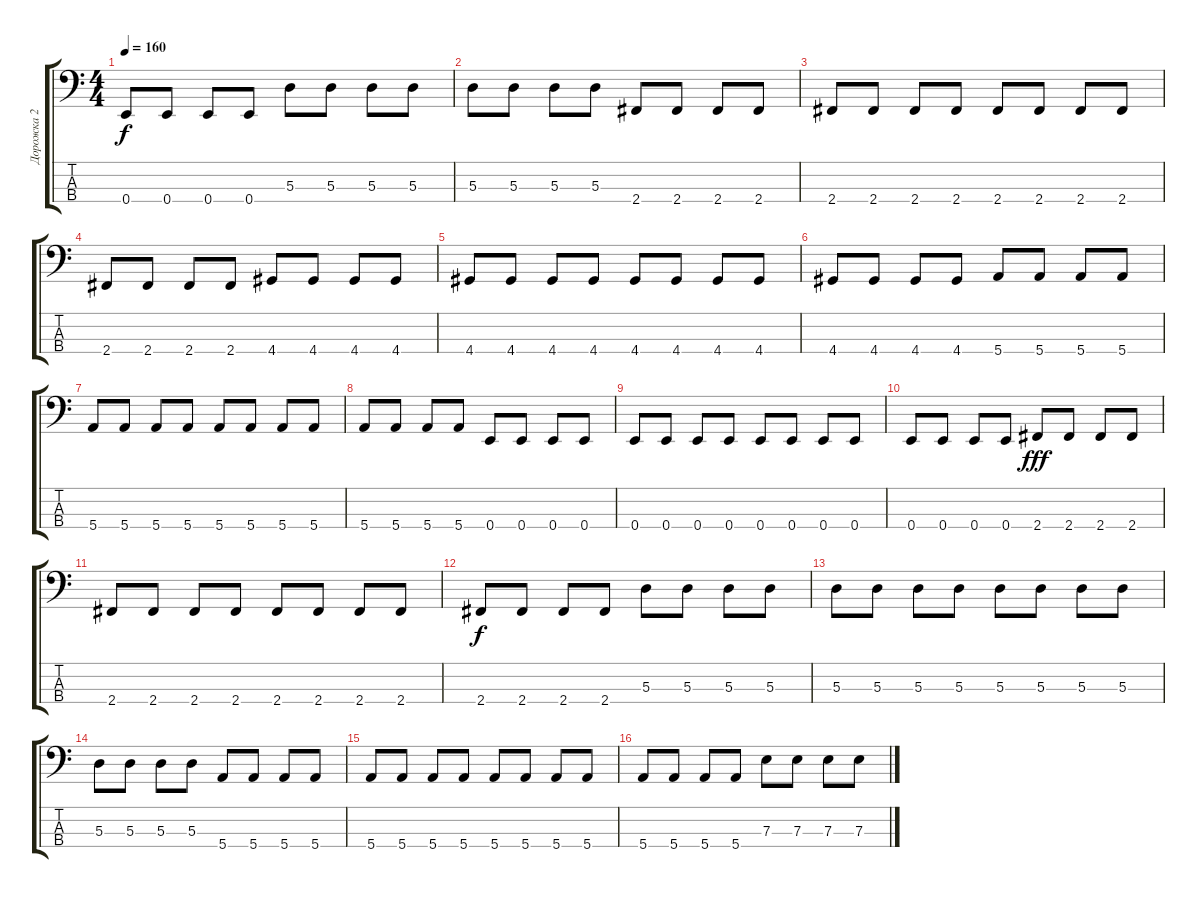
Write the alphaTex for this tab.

\track ("Дорожка 2" "Дорожка 2") {instrument electricbasspick}
\staff {score tabs}
\tuning (G2 D2 A1 E1) {hide}
\ts (4 4)
\tempo 160
\clef f4
\ks c
0.4.8{dy f} 0.4.8 0.4.8 0.4.8 5.3.8 5.3.8 5.3.8 5.3.8 |
5.3.8 5.3.8 5.3.8 5.3.8 2.4.8 2.4.8 2.4.8 2.4.8 |
2.4.8 2.4.8 2.4.8 2.4.8 2.4.8 2.4.8 2.4.8 2.4.8 |
2.4.8 2.4.8 2.4.8 2.4.8 4.4.8 4.4.8 4.4.8 4.4.8 |
4.4.8 4.4.8 4.4.8 4.4.8 4.4.8 4.4.8 4.4.8 4.4.8 |
4.4.8 4.4.8 4.4.8 4.4.8 5.4.8 5.4.8 5.4.8 5.4.8 |
5.4.8 5.4.8 5.4.8 5.4.8 5.4.8 5.4.8 5.4.8 5.4.8 |
5.4.8 5.4.8 5.4.8 5.4.8 0.4.8 0.4.8 0.4.8 0.4.8 |
0.4.8 0.4.8 0.4.8 0.4.8 0.4.8 0.4.8 0.4.8 0.4.8 |
0.4.8 0.4.8 0.4.8 0.4.8 2.4.8{dy fff} 2.4.8 2.4.8 2.4.8 |
2.4.8 2.4.8 2.4.8 2.4.8 2.4.8 2.4.8 2.4.8 2.4.8 |
2.4.8{dy f} 2.4.8 2.4.8 2.4.8 5.3.8 5.3.8 5.3.8 5.3.8 |
5.3.8 5.3.8 5.3.8 5.3.8 5.3.8 5.3.8 5.3.8 5.3.8 |
5.3.8 5.3.8 5.3.8 5.3.8 5.4.8 5.4.8 5.4.8 5.4.8 |
5.4.8 5.4.8 5.4.8 5.4.8 5.4.8 5.4.8 5.4.8 5.4.8 |
5.4.8 5.4.8 5.4.8 5.4.8 7.3.8 7.3.8 7.3.8 7.3.8
